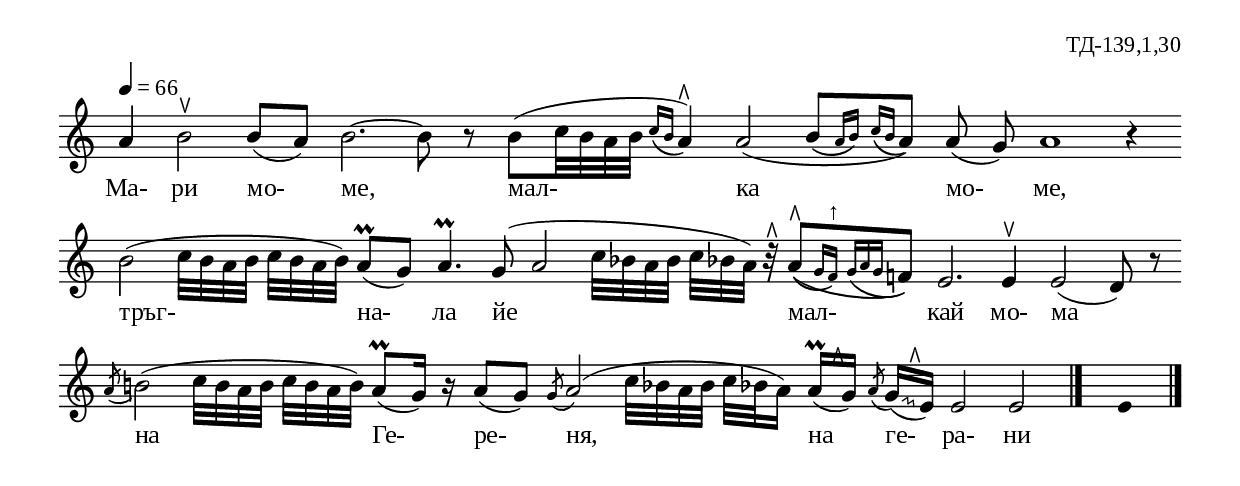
%{
td_139_1_30
%}

\include "td-preamble.ly"

\score {
\relative c'' {
\tempo 4 = 66
\cadenzaOn
\override Glissando #'style = #'zigzag
\phrasingSlurDown
a4 b2^\ltoe b8[( a]) b2.~ b8 r 
b8[( c32 b a b] \grace { c16[\( b] } a4^\rtoe\))
a2( \afterGrace b8[\( { a16[ b]\) } \grace { c16[\( b] } a8]\))
a( g) a1 r4
\bar ""
b2( c32[ b a b] c[ b a b]) \bar "" a8\prall([ g)] a4.\prall 
g8( a2 c32[ bes a bes] c[ bes! a]) r32^\rtoe
\afterGrace a8^\rtoe[(\( { g16[ f^"↑"]\) } \grace { g16[\( a g] } f!8]\)) 
\bar ""
e2. e4^\ltoe e2( d8) r \bar ""
\acciaccatura a'8 b!2( c32[ b a b] c[ b a b]) \bar "" 
a8\prall([ g16)] r16 \bar ""
a8([ g)]
\bar ""
\acciaccatura g8 a2( c32[ bes a bes] c[ bes! a16]) \bar ""
a\prall([ s^\rtoe g)]
\acciaccatura a8 g16([\glissando s^\rtoe e)] e2 e
 \bar "|." 
s4 \fixB e
 \bar "|." 
}
\addlyrics { Ма- ри мо- ме, мал- ка мо- ме, тръг- на- ла йе мал- кай мо- ма
на Ге- ре- ня, на ге- ра- ни }
%
\layout {
   \context { 
	    \Staff \remove "Time_signature_engraver" } 
  indent = #0
  line-width = 190\mm
  ragged-right=##f
}
%
\midi { 
	\context {
		\Score tempoWholesPerMinute = #(ly:make-moment 66 4)
		}
	}
}
%
\header{
  opus = "ТД-139,1,30"
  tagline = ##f
}


